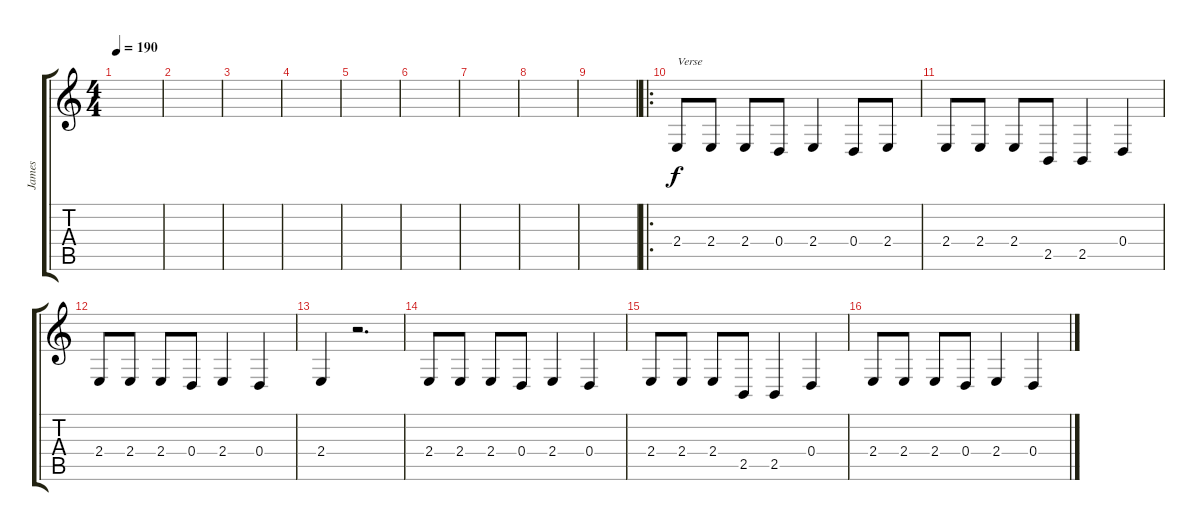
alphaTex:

\track ("James" "James") {instrument lead1square}
\staff {score tabs}
\tuning (E4 B3 G3 D3 A2 E2) {hide}
\ts (4 4)
\tempo 190
\clef g2
\ks c
|
|
|
|
|
|
|
|
|
\ro
2.4.8{txt "Verse"} 2.4.8 2.4.8 0.4.8 2.4.4 0.4.8 2.4.8 |
2.4.8 2.4.8 2.4.8 2.5.8 2.5.4 0.4.4 |
2.4.8 2.4.8 2.4.8 0.4.8 2.4.4 0.4.4 |
2.4.4 r.2{d} |
2.4.8 2.4.8 2.4.8 0.4.8 2.4.4 0.4.4 |
2.4.8 2.4.8 2.4.8 2.5.8 2.5.4 0.4.4 |
2.4.8 2.4.8 2.4.8 0.4.8 2.4.4 0.4.4
